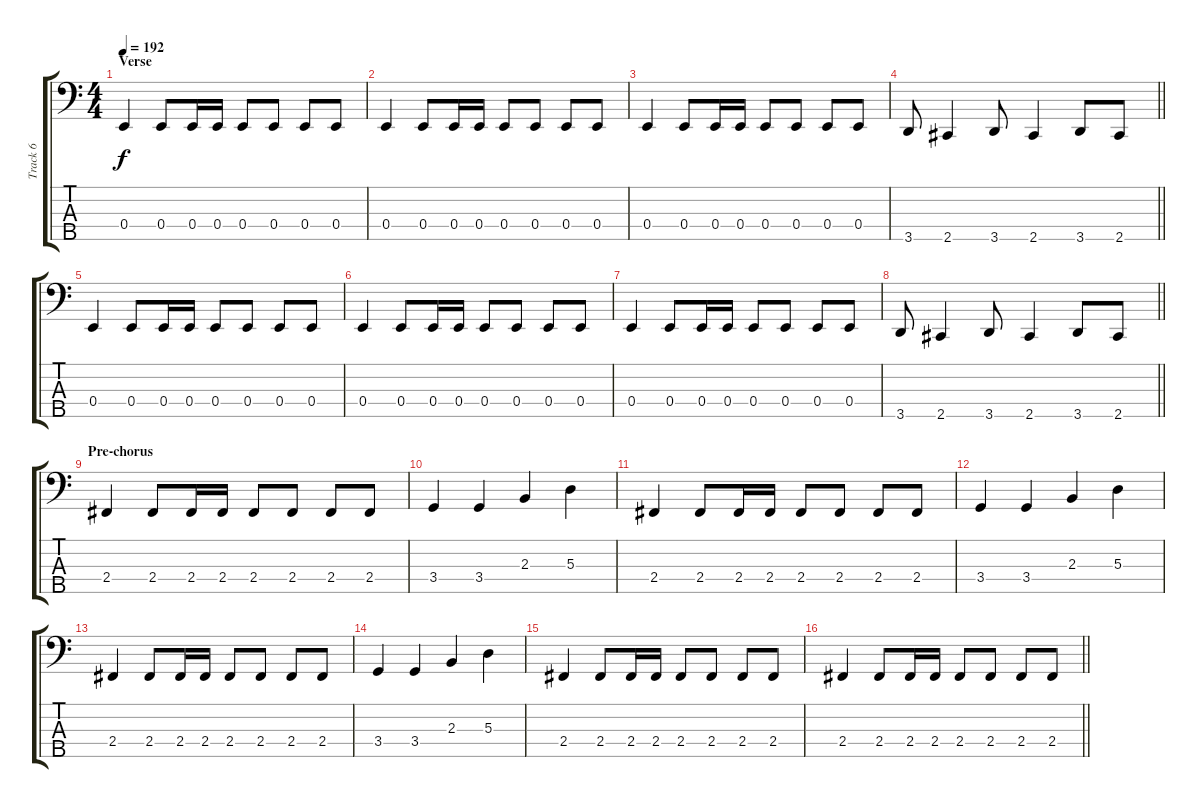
\track ("Track 6" "Track 6") {instrument electricbassfinger}
\staff {score tabs}
\tuning (G2 D2 A1 E1 B0) {hide}
\ts (4 4)
\section ("" "Verse ")
\tempo 192
\clef f4
\ks c
0.4.4{dy f} 0.4.8 0.4.16 0.4.16 0.4.8 0.4.8 0.4.8 0.4.8 |
0.4.4 0.4.8 0.4.16 0.4.16 0.4.8 0.4.8 0.4.8 0.4.8 |
0.4.4 0.4.8 0.4.16 0.4.16 0.4.8 0.4.8 0.4.8 0.4.8 |
\barLineRight lightlight
3.5.8 2.5.4 3.5.8 2.5.4 3.5.8 2.5.8 |
0.4.4 0.4.8 0.4.16 0.4.16 0.4.8 0.4.8 0.4.8 0.4.8 |
0.4.4 0.4.8 0.4.16 0.4.16 0.4.8 0.4.8 0.4.8 0.4.8 |
0.4.4 0.4.8 0.4.16 0.4.16 0.4.8 0.4.8 0.4.8 0.4.8 |
\barLineRight lightlight
3.5.8 2.5.4 3.5.8 2.5.4 3.5.8 2.5.8 |
\section ("" "Pre-chorus")
2.4.4 2.4.8 2.4.16 2.4.16 2.4.8 2.4.8 2.4.8 2.4.8 |
3.4.4 3.4.4 2.3.4 5.3.4 |
2.4.4 2.4.8 2.4.16 2.4.16 2.4.8 2.4.8 2.4.8 2.4.8 |
3.4.4 3.4.4 2.3.4 5.3.4 |
2.4.4 2.4.8 2.4.16 2.4.16 2.4.8 2.4.8 2.4.8 2.4.8 |
3.4.4 3.4.4 2.3.4 5.3.4 |
2.4.4 2.4.8 2.4.16 2.4.16 2.4.8 2.4.8 2.4.8 2.4.8 |
\barLineRight lightlight
2.4.4 2.4.8 2.4.16 2.4.16 2.4.8 2.4.8 2.4.8 2.4.8
